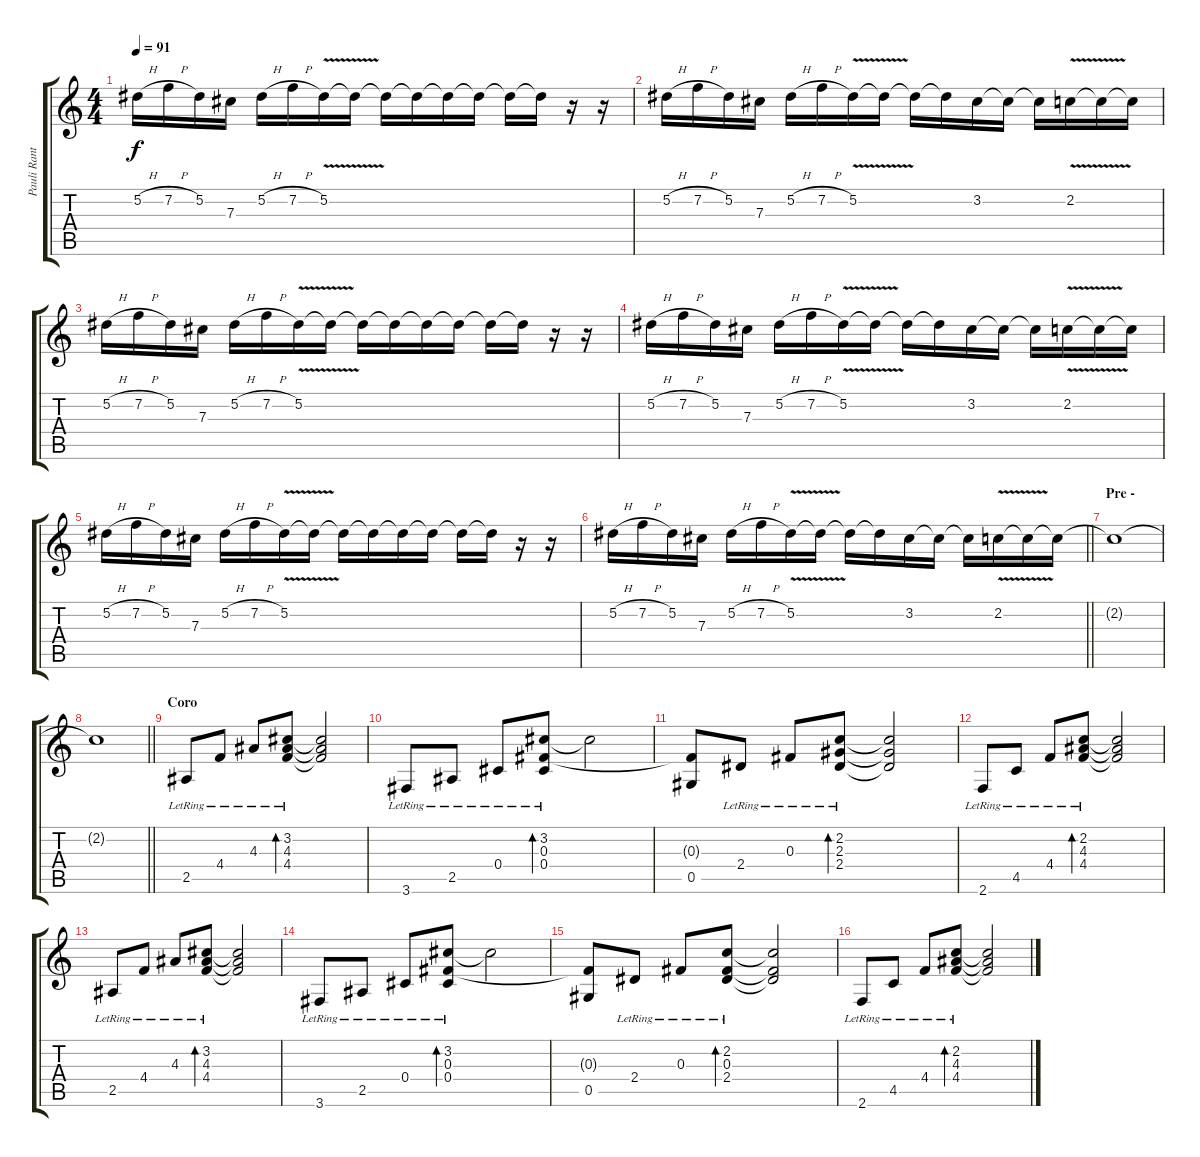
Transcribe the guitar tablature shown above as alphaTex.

\track ("Pauli Rantasalmi" "Pauli Rant") {instrument electricguitarjazz}
\staff {score tabs}
\tuning (Eb4 Bb3 Gb3 Db3 Ab2 Eb2) {hide}
\ts (4 4)
\tempo 91
\clef g2
\ks c
5.2{h}.16{dy f volume 13} 7.2{h}.16 5.2.16 7.3.16 5.2{h}.16 7.2{h}.16 5.2{v}.16 5.2{t}.16 5.2{t}.16 5.2{t}.16 5.2{t}.16 5.2{t}.16 5.2{t}.16 5.2{t}.16 r.16 r.16 |
5.2{h}.16{volume 13} 7.2{h}.16 5.2.16 7.3.16 5.2{h}.16 7.2{h}.16 5.2{v}.16 5.2{t}.16 5.2{t}.16 5.2{t}.16 3.2.16 3.2{t}.16 3.2{t}.16 2.2{v}.16 2.2{t}.16 2.2{t}.16 |
5.2{h}.16{volume 13} 7.2{h}.16 5.2.16 7.3.16 5.2{h}.16 7.2{h}.16 5.2{v}.16 5.2{t}.16 5.2{t}.16 5.2{t}.16 5.2{t}.16 5.2{t}.16 5.2{t}.16 5.2{t}.16 r.16 r.16 |
5.2{h}.16{volume 13} 7.2{h}.16 5.2.16 7.3.16 5.2{h}.16 7.2{h}.16 5.2{v}.16 5.2{t}.16 5.2{t}.16 5.2{t}.16 3.2.16 3.2{t}.16 3.2{t}.16 2.2{v}.16 2.2{t}.16 2.2{t}.16 |
5.2{h}.16{volume 13} 7.2{h}.16 5.2.16 7.3.16 5.2{h}.16 7.2{h}.16 5.2{v}.16 5.2{t}.16 5.2{t}.16 5.2{t}.16 5.2{t}.16 5.2{t}.16 5.2{t}.16 5.2{t}.16 r.16 r.16 |
\barLineRight lightlight
5.2{h}.16{volume 13} 7.2{h}.16 5.2.16 7.3.16 5.2{h}.16 7.2{h}.16 5.2{v}.16 5.2{t}.16 5.2{t}.16 5.2{t}.16 3.2.16 3.2{t}.16 3.2{t}.16 2.2{v}.16 2.2{t}.16 2.2{t}.16 |
\section ("" "Pre -")
2.2{t}.1 |
\barLineRight lightlight
2.2{t}.1 |
\section ("" "Coro")
2.5{lr}.8{instrument electricguitarclean} 4.4{lr}.8 4.3{lr}.8 (3.2{lr} 4.3{lr} 4.4{lr}).8{bd 60} (3.2{t} 4.3{t} 4.4{t}).2 |
3.6{lr}.8 2.5{lr}.8 0.4{lr}.8 (3.2{lr} 0.3{lr} 0.4{lr}).8{bd 60} 3.2{t}.2 |
(0.3{t} 0.5).8 2.4{lr}.8 0.3{lr}.8 (2.2{lr} 2.3 2.4{lr}).8{bd 60} (2.2{t} 2.3{t} 2.4{t}).2 |
2.6{lr}.8 4.5{lr}.8 4.4{lr}.8 (2.2{lr} 4.3{lr} 4.4{lr}).8{bd 60} (2.2{t} 4.3{t} 4.4{t}).2 |
2.5{lr}.8{instrument electricguitarclean} 4.4{lr}.8 4.3{lr}.8 (3.2{lr} 4.3{lr} 4.4{lr}).8{bd 60} (3.2{t} 4.3{t} 4.4{t}).2 |
3.6{lr}.8 2.5{lr}.8 0.4{lr}.8 (3.2{lr} 0.3{lr} 0.4{lr}).8{bd 60} 3.2{t}.2 |
(0.3{t} 0.5).8 2.4{lr}.8 0.3{lr}.8 (2.2{lr} 0.3 2.4{lr}).8{bd 60} (2.2{t} 0.3{t} 2.4{t}).2 |
2.6{lr}.8 4.5{lr}.8 4.4{lr}.8 (2.2{lr} 4.3{lr} 4.4{lr}).8{bd 60} (2.2{t} 4.3{t} 4.4{t}).2
